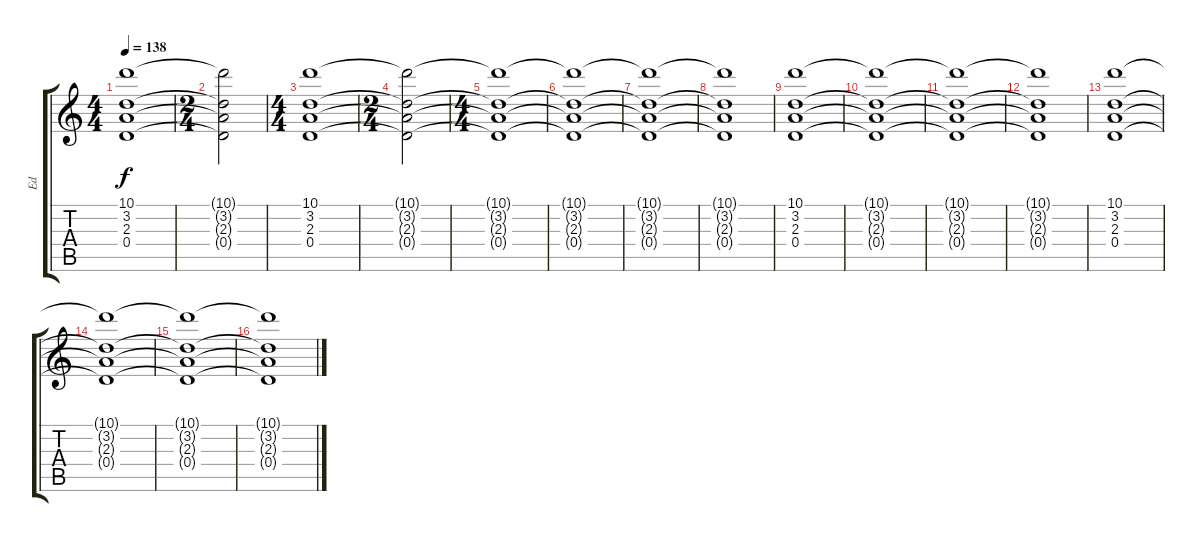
\track ("Ed " "Ed ") {instrument guitarharmonics}
\staff {score tabs}
\tuning (E4 B3 G3 D3 A2 E2) {hide}
\ts (4 4)
\tempo 138
\clef g2
\ks c
(10.1{t} 3.2{t} 2.3{t} 0.4{t}).1{dy f} |
\ts (2 4)
(10.1{t} 3.2{t} 2.3{t} 0.4{t}).2 |
\ts (4 4)
(10.1 3.2 2.3 0.4).1 |
\ts (2 4)
(10.1{t} 3.2{t} 2.3{t} 0.4{t}).2 |
\ts (4 4)
(10.1{t} 3.2{t} 2.3{t} 0.4{t}).1 |
(10.1{t} 3.2{t} 2.3{t} 0.4{t}).1 |
(10.1{t} 3.2{t} 2.3{t} 0.4{t}).1 |
(10.1{t} 3.2{t} 2.3{t} 0.4{t}).1 |
(10.1 3.2 2.3 0.4).1 |
(10.1{t} 3.2{t} 2.3{t} 0.4{t}).1 |
(10.1{t} 3.2{t} 2.3{t} 0.4{t}).1 |
(10.1{t} 3.2{t} 2.3{t} 0.4{t}).1 |
(10.1 3.2 2.3 0.4).1 |
(10.1{t} 3.2{t} 2.3{t} 0.4{t}).1 |
(10.1{t} 3.2{t} 2.3{t} 0.4{t}).1 |
(10.1{t} 3.2{t} 2.3{t} 0.4{t}).1
